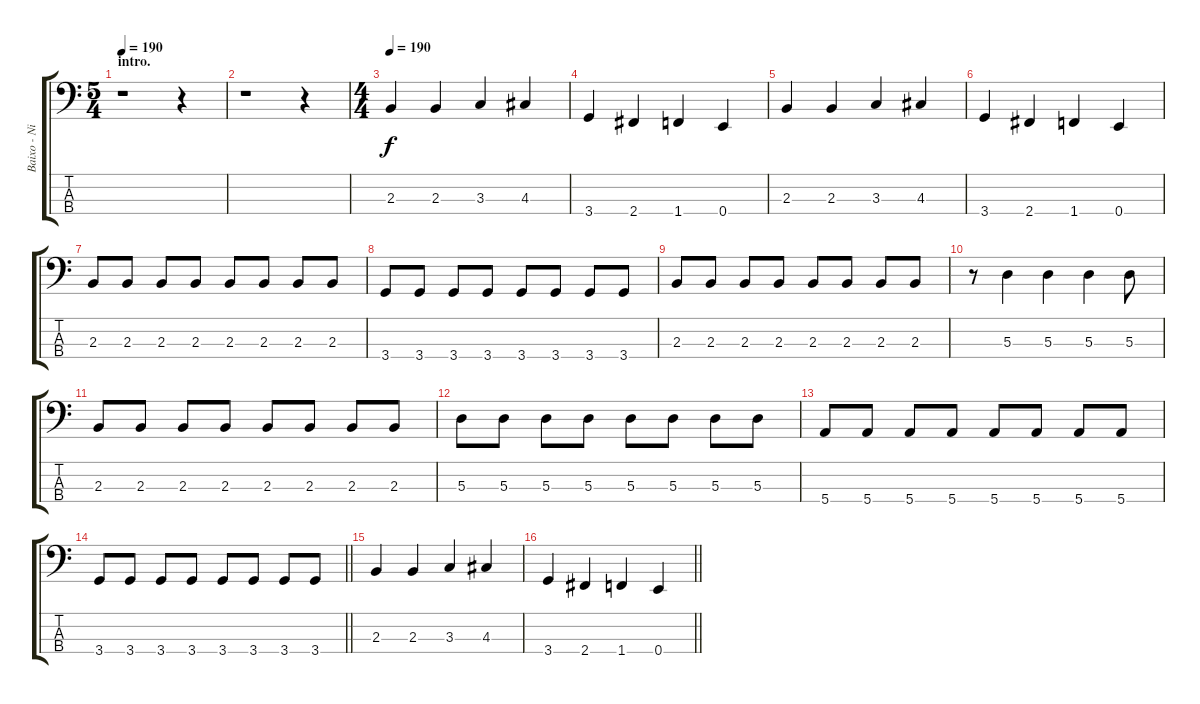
\track ("Baixo - Nikola" "Baixo - Ni") {instrument electricbasspick}
\staff {score tabs}
\tuning (G2 D2 A1 E1) {hide}
\ts (5 4)
\section ("" "intro.")
\tempo 190
\tempo 99
\tempo 190
\clef f4
\ks c
r.1{dy f instrument electricbasspick} r.4 |
r.1 r.4 |
\ts (4 4)
\tempo 190
2.3.4 2.3.4 3.3.4 4.3.4 |
3.4.4 2.4.4 1.4.4 0.4.4 |
2.3.4 2.3.4 3.3.4 4.3.4 |
3.4.4 2.4.4 1.4.4 0.4.4 |
2.3.8 2.3.8 2.3.8 2.3.8 2.3.8 2.3.8 2.3.8 2.3.8 |
3.4.8 3.4.8 3.4.8 3.4.8 3.4.8 3.4.8 3.4.8 3.4.8 |
2.3.8 2.3.8 2.3.8 2.3.8 2.3.8 2.3.8 2.3.8 2.3.8 |
r.8 5.3.4 5.3.4 5.3.4 5.3.8 |
2.3.8 2.3.8 2.3.8 2.3.8 2.3.8 2.3.8 2.3.8 2.3.8 |
5.3.8 5.3.8 5.3.8 5.3.8 5.3.8 5.3.8 5.3.8 5.3.8 |
5.4.8 5.4.8 5.4.8 5.4.8 5.4.8 5.4.8 5.4.8 5.4.8 |
\barLineRight lightlight
3.4.8 3.4.8 3.4.8 3.4.8 3.4.8 3.4.8 3.4.8 3.4.8 |
2.3.4 2.3.4 3.3.4 4.3.4 |
\barLineRight lightlight
3.4.4 2.4.4 1.4.4 0.4.4
